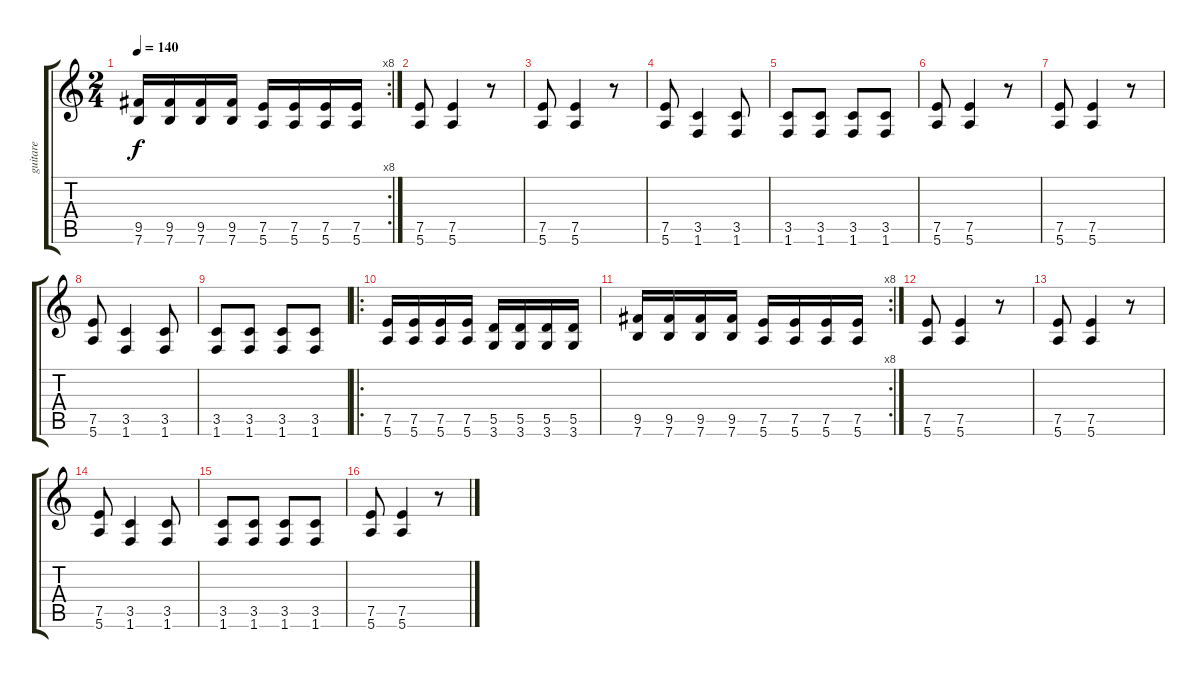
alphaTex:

\track ("guitare" "guitare") {instrument distortionguitar}
\staff {score tabs}
\tuning (E4 B3 G3 D3 A2 E2) {hide}
\rc 8
\ts (2 4)
\tempo 140
\clef g2
\ks c
(9.5 7.6).16{dy f} (9.5 7.6).16 (9.5 7.6).16 (9.5 7.6).16 (7.5 5.6).16 (7.5 5.6).16 (7.5 5.6).16 (7.5 5.6).16 |
(7.5 5.6).8 (7.5 5.6).4 r.8 |
(7.5 5.6).8 (7.5 5.6).4 r.8 |
(7.5 5.6).8 (3.5 1.6).4 (3.5 1.6).8 |
(3.5 1.6).8 (3.5 1.6).8 (3.5 1.6).8 (3.5 1.6).8 |
(7.5 5.6).8 (7.5 5.6).4 r.8 |
(7.5 5.6).8 (7.5 5.6).4 r.8 |
(7.5 5.6).8 (3.5 1.6).4 (3.5 1.6).8 |
(3.5 1.6).8 (3.5 1.6).8 (3.5 1.6).8 (3.5 1.6).8 |
\ro
(7.5 5.6).16 (7.5 5.6).16 (7.5 5.6).16 (7.5 5.6).16 (5.5 3.6).16 (5.5 3.6).16 (5.5 3.6).16 (5.5 3.6).16 |
\rc 8
(9.5 7.6).16 (9.5 7.6).16 (9.5 7.6).16 (9.5 7.6).16 (7.5 5.6).16 (7.5 5.6).16 (7.5 5.6).16 (7.5 5.6).16 |
(7.5 5.6).8 (7.5 5.6).4 r.8 |
(7.5 5.6).8 (7.5 5.6).4 r.8 |
(7.5 5.6).8 (3.5 1.6).4 (3.5 1.6).8 |
(3.5 1.6).8 (3.5 1.6).8 (3.5 1.6).8 (3.5 1.6).8 |
(7.5 5.6).8 (7.5 5.6).4 r.8
